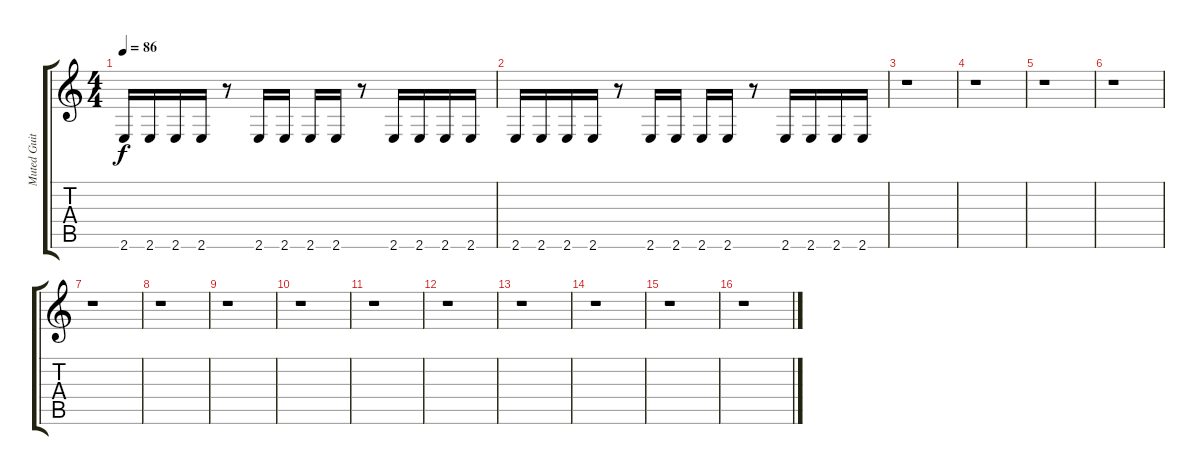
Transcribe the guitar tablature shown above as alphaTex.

\track ("Muted Guitar" "Muted Guit") {instrument electricguitarmuted}
\staff {score tabs}
\tuning (E4 B3 G3 D3 A2 D2) {hide}
\ts (4 4)
\tempo 86
\clef g2
\ks c
2.6.16{dy f} 2.6.16 2.6.16 2.6.16 r.8 2.6.16 2.6.16 2.6.16 2.6.16 r.8 2.6.16 2.6.16 2.6.16 2.6.16 |
2.6.16 2.6.16 2.6.16 2.6.16 r.8 2.6.16 2.6.16 2.6.16 2.6.16 r.8 2.6.16 2.6.16 2.6.16 2.6.16 |
r.1 |
r.1 |
r.1 |
r.1 |
r.1 |
r.1 |
r.1 |
r.1 |
r.1 |
r.1 |
r.1 |
r.1 |
r.1 |
r.1
